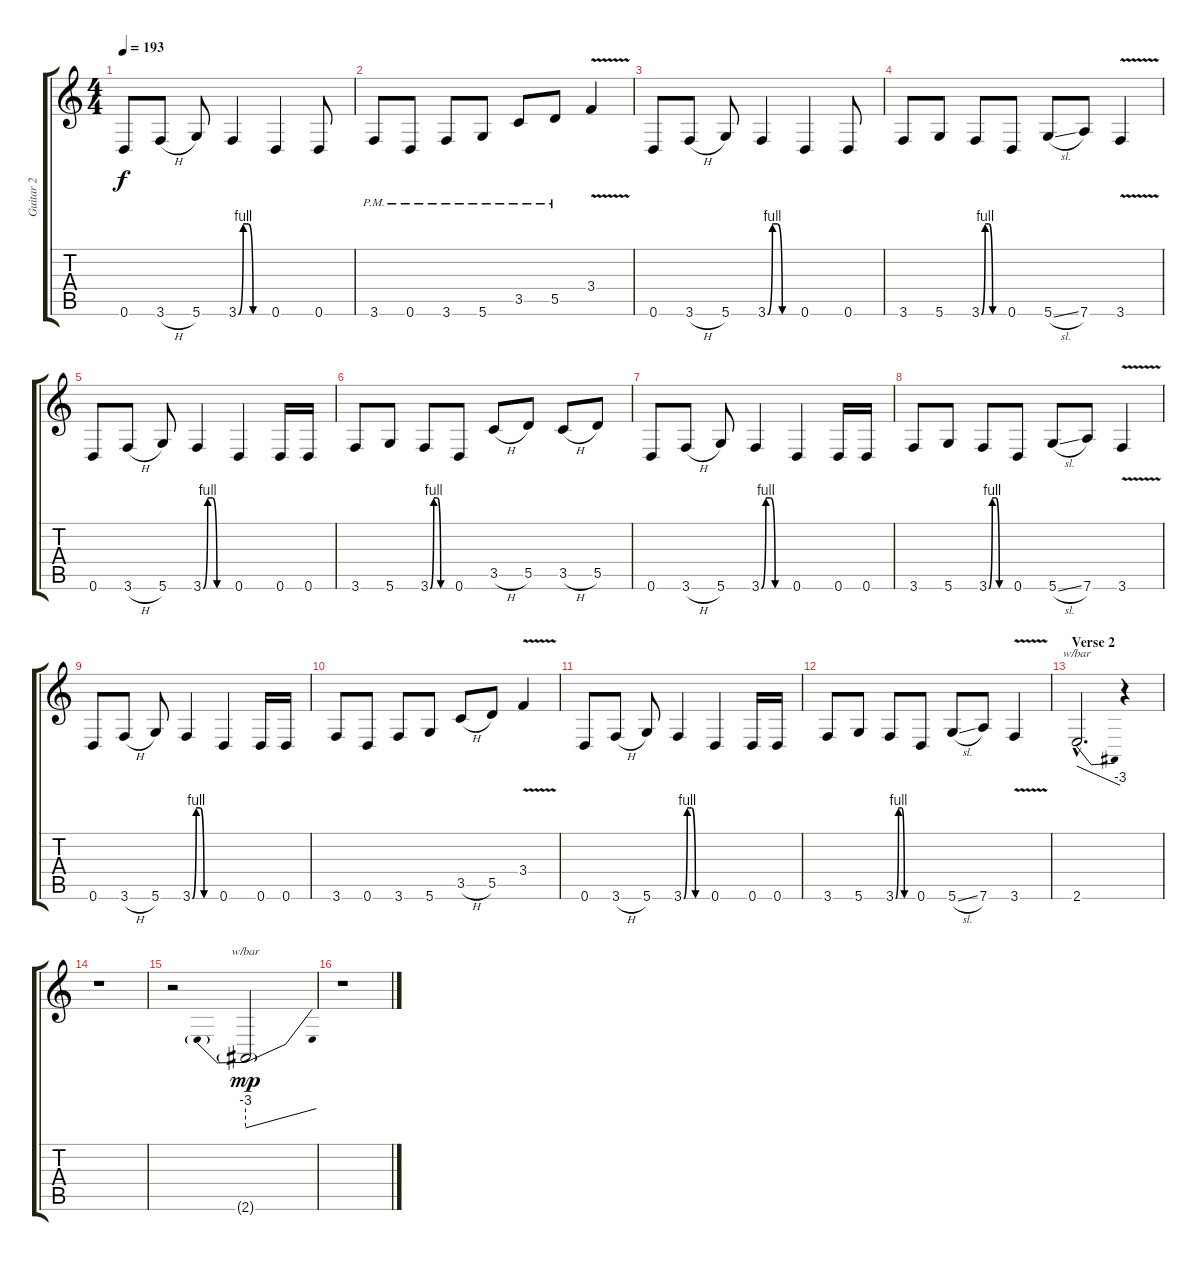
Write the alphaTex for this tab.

\track ("Guitar 2" "Guitar 2") {instrument overdrivenguitar}
\staff {score tabs}
\tuning (E4 B3 G3 D3 A2 D2) {hide}
\ts (4 4)
\tempo 193
\clef g2
\ks c
0.6.8{dy f} 3.6{h}.8 5.6.8 3.6{be (custom 0 0 10 4 20 4 30 0 45 0 60 0)}.4 0.6.4 0.6.8 |
3.6{pm}.8 0.6{pm}.8 3.6{pm}.8 5.6{pm}.8 3.5{pm}.8 5.5{pm}.8 3.4{v}.4 |
0.6.8 3.6{h}.8 5.6.8 3.6{be (custom 0 0 10 4 15 4 20 4 30 0 45 0 60 0)}.4 0.6.4 0.6.8 |
3.6.8 5.6.8 3.6{be (custom 0 0 10 4 15 4 20 4 30 0 45 0 60 0)}.8 0.6.8 5.6{sl}.8 7.6.8 3.6{v}.4 |
0.6.8 3.6{h}.8 5.6.8 3.6{be (custom 0 0 10 4 20 4 30 0 60 0)}.4 0.6.4 0.6.16 0.6.16 |
3.6.8 5.6.8 3.6{be (custom 0 0 10 4 20 4 30 0 45 0 60 0)}.8 0.6.8 3.5{h}.8 5.5.8 3.5{h}.8 5.5.8 |
0.6.8 3.6{h}.8 5.6.8 3.6{be (custom 0 0 10 4 20 4 30 0 60 0)}.4 0.6.4 0.6.16 0.6.16 |
3.6.8 5.6.8 3.6{be (custom 0 0 10 4 20 4 30 0 45 0 60 0)}.8 0.6.8 5.6{sl}.8 7.6.8 3.6{v}.4 |
0.6.8 3.6{h}.8 5.6.8 3.6{be (custom 0 0 10 4 20 4 30 0 45 0 60 0)}.4 0.6.4 0.6.16 0.6.16 |
3.6.8 0.6.8 3.6.8 5.6.8 3.5{h}.8 5.5.8 3.4{v}.4 |
0.6.8 3.6{h}.8 5.6.8 3.6{be (custom 0 0 9 4 20 4 30 0 45 0 60 0)}.4 0.6.4 0.6.16 0.6.16 |
3.6.8 5.6.8 3.6{be (custom 0 0 10 4 20 4 30 0 45 0 60 0)}.8 0.6.8 5.6{sl}.8 7.6.8 3.6{v}.4 |
\section ("" "Verse 2")
2.6{hac}.2{d tbe (dive default 0 0 60 -12)} r.4 |
r.1 |
r.2 2.6{g}.2{tbe (predivedive default 0 -12 60 0) dy mp} |
r.1
